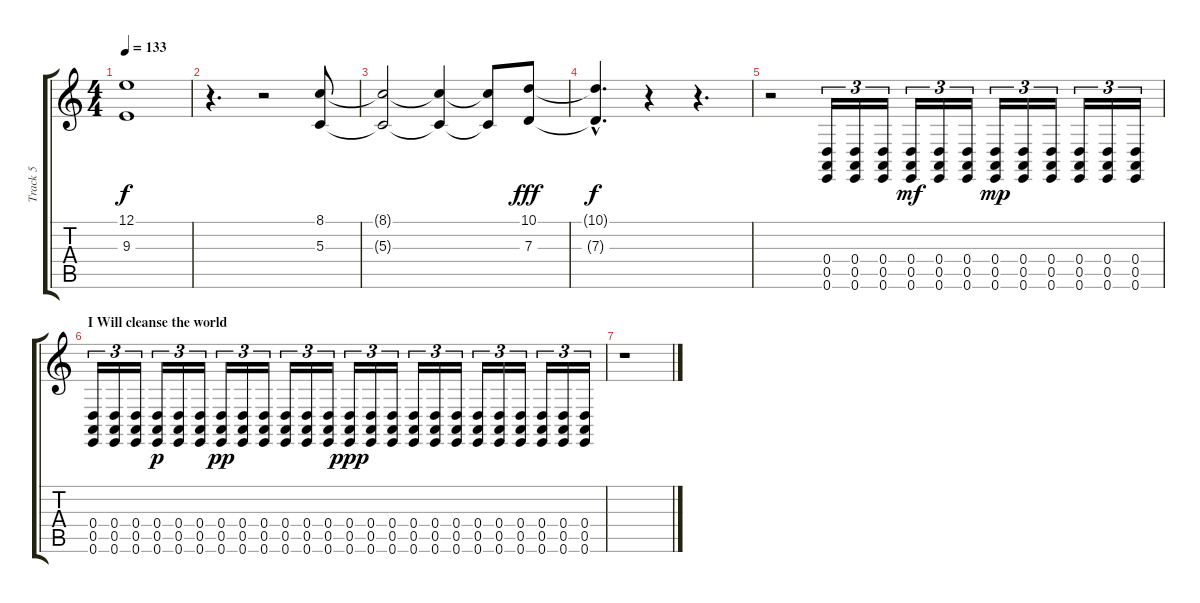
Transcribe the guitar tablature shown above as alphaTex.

\track ("Track 5" "Track 5") {instrument acousticgrandpiano}
\staff {score tabs}
\tuning (E4 B3 G3 D3 A2 E2) {hide}
\ts (4 4)
\tempo 133
\clef g2
\ks c
(12.1{t} 9.3{t}).1{dy f} |
r.4{d} r.2 (8.1 5.3).8 |
(8.1{t} 5.3{t}).2 (8.1{t} 5.3{t}).4 (8.1{t} 5.3{t}).8 (10.1 7.3).8{dy fff} |
(10.1{hac t} 7.3{hac t}).4{d dy f} r.4 r.4{d} |
r.2{volume 16 instrument gunshot} (0.4 0.5 0.6).16{tu (3 2)} (0.4 0.5 0.6).16{tu (3 2)} (0.4 0.5 0.6).16{tu (3 2)} (0.4 0.5 0.6).16{tu (3 2) dy mf} (0.4 0.5 0.6).16{tu (3 2)} (0.4 0.5 0.6).16{tu (3 2)} (0.4 0.5 0.6).16{tu (3 2) dy mp} (0.4 0.5 0.6).16{tu (3 2)} (0.4 0.5 0.6).16{tu (3 2)} (0.4 0.5 0.6).16{tu (3 2)} (0.4 0.5 0.6).16{tu (3 2)} (0.4 0.5 0.6).16{tu (3 2)} |
\section ("" "I Will cleanse the world")
(0.4 0.5 0.6).16{tu (3 2)} (0.4 0.5 0.6).16{tu (3 2)} (0.4 0.5 0.6).16{tu (3 2)} (0.4 0.5 0.6).16{tu (3 2) dy p} (0.4 0.5 0.6).16{tu (3 2)} (0.4 0.5 0.6).16{tu (3 2)} (0.4 0.5 0.6).16{tu (3 2) dy pp} (0.4 0.5 0.6).16{tu (3 2)} (0.4 0.5 0.6).16{tu (3 2)} (0.4 0.5 0.6).16{tu (3 2)} (0.4 0.5 0.6).16{tu (3 2)} (0.4 0.5 0.6).16{tu (3 2)} (0.4 0.5 0.6).16{tu (3 2) dy ppp} (0.4 0.5 0.6).16{tu (3 2)} (0.4 0.5 0.6).16{tu (3 2)} (0.4 0.5 0.6).16{tu (3 2)} (0.4 0.5 0.6).16{tu (3 2)} (0.4 0.5 0.6).16{tu (3 2)} (0.4 0.5 0.6).16{tu (3 2)} (0.4 0.5 0.6).16{tu (3 2)} (0.4 0.5 0.6).16{tu (3 2)} (0.4 0.5 0.6).16{tu (3 2)} (0.4 0.5 0.6).16{tu (3 2)} (0.4 0.5 0.6).16{tu (3 2)} |
r.1{volume 13 instrument acousticgrandpiano}
